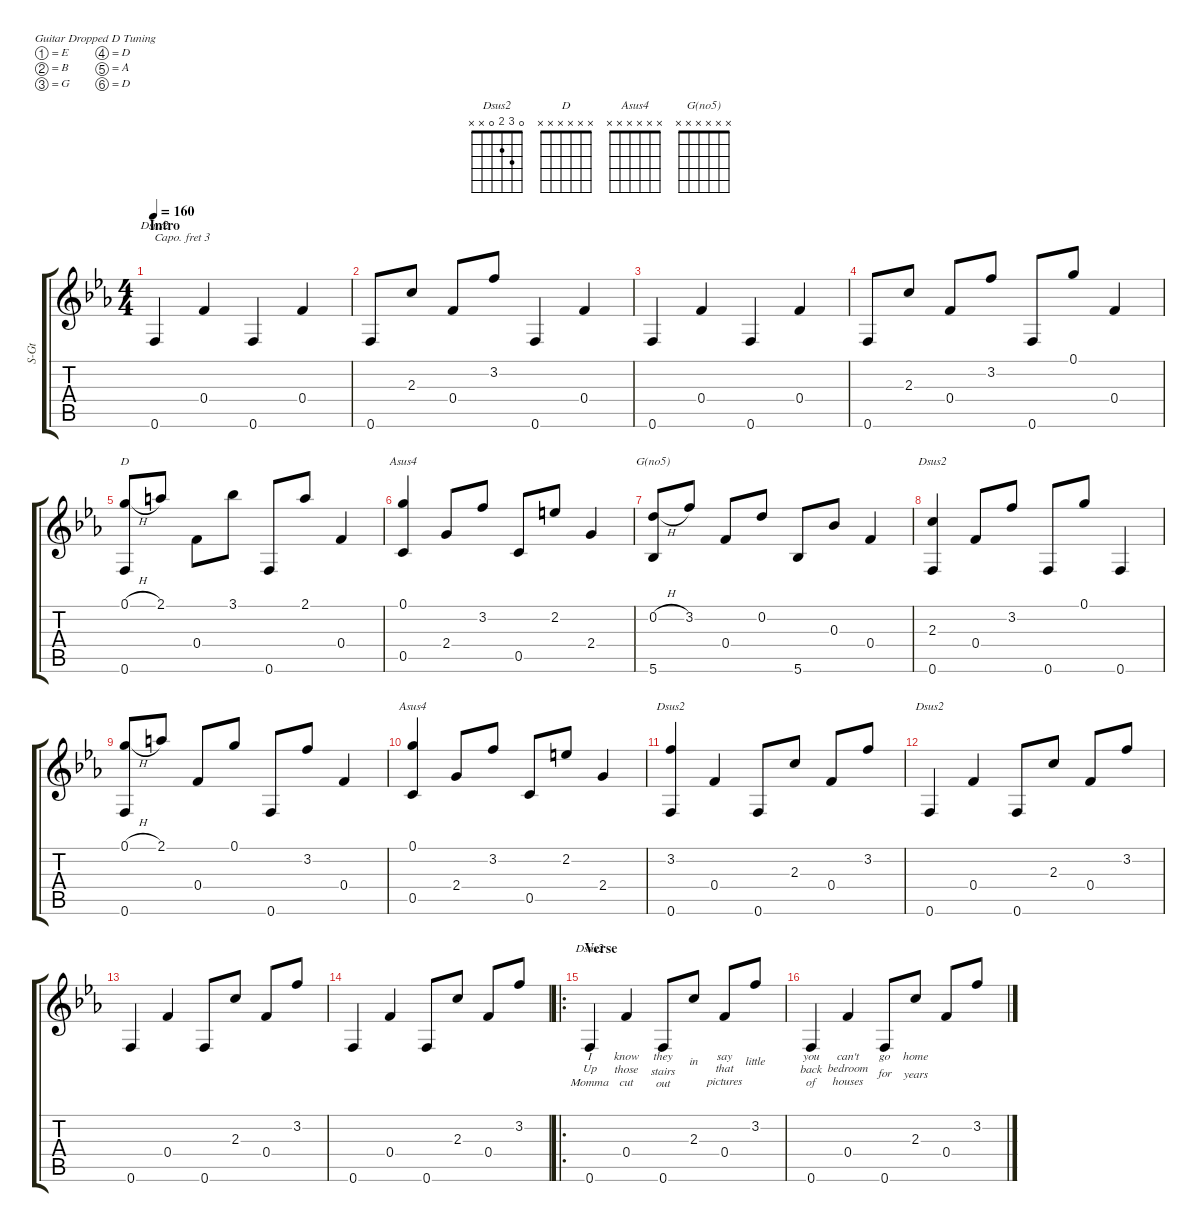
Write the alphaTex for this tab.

\defaultSystemsLayout 4
\hideDynamics
\bracketExtendMode groupsimilarinstruments
\otherSystemsTrackNameOrientation horizontal
\track ("Steel Guitar" "S-Gt") {instrument acousticguitarsteel}
\staff {score tabs}
\capo 3
\tuning (E4 B3 G3 D3 A2 D2)
\chord ("Dsus2" x x x x x x)
\chord ("D" x x x x x x)
\chord ("Asus4" x x x x x x)
\chord ("G(no5)" x x x x x x)
\chord ("Dsus2" 0 3 2 0 x x)
\ts (4 4)
\section ("" "Intro")
\tempo 160
\clef g2
\ks eb
0.6{acc forcenatural}.4{ch "Dsus2" dy mf instrument acousticguitarsteel beam Up} 0.4{acc forcenatural}.4{beam Up} 0.6{acc forcenatural}.4{beam Up} 0.4{acc forcenatural}.4{beam Up} |
0.6{acc forcenatural}.8{beam Up} 2.3{acc forcenatural}.8{beam Up} 0.4{acc forcenatural}.8{beam Up} 3.2{acc forcenatural}.8{beam Up} 0.6{acc forcenatural}.4{beam Up} 0.4{acc forcenatural}.4{beam Up} |
0.6{acc forcenatural}.4{beam Up} 0.4{acc forcenatural}.4{beam Up} 0.6{acc forcenatural}.4{beam Up} 0.4{acc forcenatural}.4{beam Up} |
0.6{acc forcenatural}.8{beam Up} 2.3{acc forcenatural}.8{beam Up} 0.4{acc forcenatural}.8{beam Up} 3.2{acc forcenatural}.8{beam Up} 0.6{acc forcenatural}.8{beam Up} 0.1{acc forcenatural}.8{beam Up} 0.4{acc forcenatural}.4{beam Up} |
(0.1{h acc forcenatural} 0.6{acc forcenatural}).8{ch "D" beam Up} 2.1{acc #}.8{beam Up} 0.4{acc forcenatural}.8{beam Down} 3.1{acc forcenatural}.8{beam Down} 0.6{acc forcenatural}.8{beam Up} 2.1{acc #}.8{beam Up} 0.4{acc forcenatural}.4{beam Up} |
(0.1{acc forcenatural} 0.5{acc forcenatural}).4{ch "Asus4" beam Up} 2.4{acc forcenatural}.8{beam Up} 3.2{acc forcenatural}.8{beam Up} 0.5{acc forcenatural}.8{beam Up} 2.2{acc #}.8{beam Up} 2.4{acc forcenatural}.4{beam Up} |
(5.6{acc forcenatural} 0.2{h acc forcenatural}).8{ch "G(no5)" beam Up} 3.2{acc forcenatural}.8{beam Up} 0.4{acc forcenatural}.8{beam Up} 0.2{acc forcenatural}.8{beam Up} 5.6{acc forcenatural}.8{beam Up} 0.3{acc forcenatural}.8{beam Up} 0.4{acc forcenatural}.4{beam Up} |
(0.6{acc forcenatural} 2.3{acc forcenatural}).4{ch "Dsus2" beam Up} 0.4{acc forcenatural}.8{beam Up} 3.2{acc forcenatural}.8{beam Up} 0.6{acc forcenatural}.8{beam Up} 0.1{acc forcenatural}.8{beam Up} 0.6{acc forcenatural}.4{beam Up} |
(0.6{acc forcenatural} 0.1{h acc forcenatural}).8{beam Up} 2.1{acc #}.8{beam Up} 0.4{acc forcenatural}.8{beam Up} 0.1{acc forcenatural}.8{beam Up} 0.6{acc forcenatural}.8{beam Up} 3.2{acc forcenatural}.8{beam Up} 0.4{acc forcenatural}.4{beam Up} |
(0.5{acc forcenatural} 0.1{acc forcenatural}).4{ch "Asus4" beam Up} 2.4{acc forcenatural}.8{beam Up} 3.2{acc forcenatural}.8{beam Up} 0.5{acc forcenatural}.8{beam Up} 2.2{acc #}.8{beam Up} 2.4{acc forcenatural}.4{beam Up} |
(0.6{acc forcenatural} 3.2{acc forcenatural}).4{ch "Dsus2" beam Up} 0.4{acc forcenatural}.4{beam Up} 0.6{acc forcenatural}.8{beam Up} 2.3{acc forcenatural}.8{beam Up} 0.4{acc forcenatural}.8{beam Up} 3.2{acc forcenatural}.8{beam Up} |
0.6{acc forcenatural}.4{ch "Dsus2" beam Up} 0.4{acc forcenatural}.4{beam Up} 0.6{acc forcenatural}.8{beam Up} 2.3{acc forcenatural}.8{beam Up} 0.4{acc forcenatural}.8{beam Up} 3.2{acc forcenatural}.8{beam Up} |
0.6{acc forcenatural}.4{beam Up} 0.4{acc forcenatural}.4{beam Up} 0.6{acc forcenatural}.8{beam Up} 2.3{acc forcenatural}.8{beam Up} 0.4{acc forcenatural}.8{beam Up} 3.2{acc forcenatural}.8{beam Up} |
0.6{acc forcenatural}.4{beam Up} 0.4{acc forcenatural}.4{beam Up} 0.6{acc forcenatural}.8{beam Up} 2.3{acc forcenatural}.8{beam Up} 0.4{acc forcenatural}.8{beam Up} 3.2{acc forcenatural}.8{beam Up} |
\ro
\section ("" "Verse")
0.6{acc forcenatural}.4{ch "Dsus2" lyrics (0 "I") lyrics (1 "Up") lyrics (2 "Momma") lyrics (3 "") lyrics (4 "") beam Up} 0.4{acc forcenatural}.4{lyrics (0 "know") lyrics (1 "those") lyrics (2 "cut") lyrics (3 "") lyrics (4 "") beam Up} 0.6{acc forcenatural}.8{lyrics (0 "they") lyrics (1 "stairs") lyrics (2 "out") lyrics (3 "") lyrics (4 "") beam Up} 2.3{acc forcenatural}.8{lyrics (0 "") lyrics (1 "in") lyrics (2 "") lyrics (3 "") lyrics (4 "") beam Up} 0.4{acc forcenatural}.8{lyrics (0 "say") lyrics (1 "that") lyrics (2 "pictures") lyrics (3 "") lyrics (4 "") beam Up} 3.2{acc forcenatural}.8{lyrics (0 "") lyrics (1 "little") lyrics (2 "") lyrics (3 "") lyrics (4 "") beam Up} |
0.6{acc forcenatural}.4{lyrics (0 "you") lyrics (1 "back") lyrics (2 "of") lyrics (3 "") lyrics (4 "") beam Up} 0.4{acc forcenatural}.4{lyrics (0 "can't") lyrics (1 "bedroom") lyrics (2 "houses") lyrics (3 "") lyrics (4 "") beam Up} 0.6{acc forcenatural}.8{lyrics (0 "go") lyrics (1 "") lyrics (2 "for") lyrics (3 "") lyrics (4 "") beam Up} 2.3{acc forcenatural}.8{lyrics (0 "home") lyrics (1 "") lyrics (2 "years") lyrics (3 "") lyrics (4 "") beam Up} 0.4{acc forcenatural}.8{beam Up} 3.2{acc forcenatural}.8{beam Up}
